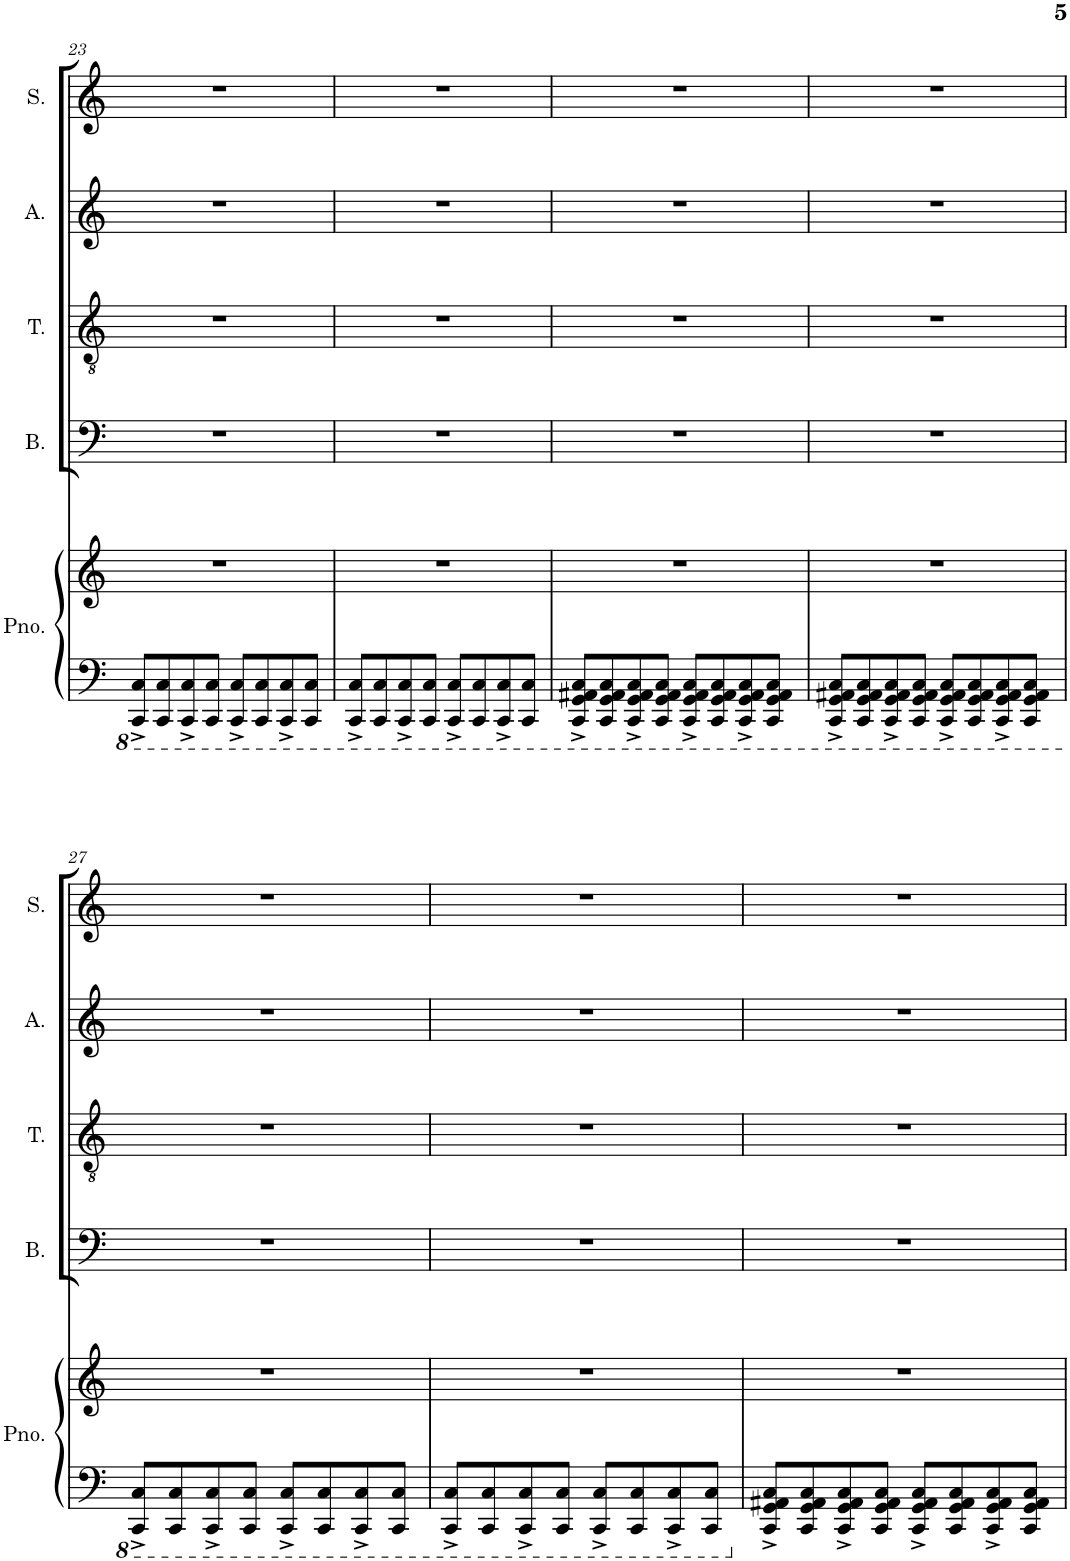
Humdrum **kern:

**kern	**kern	**kern	**kern	**kern	**kern
*part5	*part5	*part4	*part3	*part2	*part1
*staff6	*staff5	*staff4	*staff3	*staff2	*staff1
*I"Piano	*	*I"Bass	*I"Tenor	*I"Alto	*I"Soprano
*I'Pno.	*	*I'B.	*I'T.	*I'A.	*I'S.
!!LO:PB:g=z
*clefF4	*clefG2	*clefF4	*clefGv2	*clefG2	*clefG2
*k[]	*k[]	*k[]	*k[]	*k[]	*k[]
*M4/4	*M4/4	*M4/4	*M4/4	*M4/4	*M4/4
=23	=23	=23	=23	=23	=23
8CCC/^ 8CC/^L	1r	1r	1r	1r	1r
8CCC/ 8CC/	.	.	.	.	.
8CCC/^ 8CC/^	.	.	.	.	.
8CCC/ 8CC/J	.	.	.	.	.
8CCC/^ 8CC/^L	.	.	.	.	.
8CCC/ 8CC/	.	.	.	.	.
8CCC/^ 8CC/^	.	.	.	.	.
8CCC/ 8CC/J	.	.	.	.	.
=24	=24	=24	=24	=24	=24
8CCC/^ 8CC/^L	1r	1r	1r	1r	1r
8CCC/ 8CC/	.	.	.	.	.
8CCC/^ 8CC/^	.	.	.	.	.
8CCC/ 8CC/J	.	.	.	.	.
8CCC/^ 8CC/^L	.	.	.	.	.
8CCC/ 8CC/	.	.	.	.	.
8CCC/^ 8CC/^	.	.	.	.	.
8CCC/ 8CC/J	.	.	.	.	.
=25	=25	=25	=25	=25	=25
8CCC/^ 8GGG/^ 8AAA#X/^ 8CC/^L	1r	1r	1r	1r	1r
8CCC/ 8GGG/ 8AAA#/ 8CC/	.	.	.	.	.
8CCC/^ 8GGG/^ 8AAA#/^ 8CC/^	.	.	.	.	.
8CCC/ 8GGG/ 8AAA#/ 8CC/J	.	.	.	.	.
8CCC/^ 8GGG/^ 8AAA#/^ 8CC/^L	.	.	.	.	.
8CCC/ 8GGG/ 8AAA#/ 8CC/	.	.	.	.	.
8CCC/^ 8GGG/^ 8AAA#/^ 8CC/^	.	.	.	.	.
8CCC/ 8GGG/ 8AAA#/ 8CC/J	.	.	.	.	.
=26	=26	=26	=26	=26	=26
8CCC/^ 8GGG/^ 8AAA#X/^ 8CC/^L	1r	1r	1r	1r	1r
8CCC/ 8GGG/ 8AAA#/ 8CC/	.	.	.	.	.
8CCC/^ 8GGG/^ 8AAA#/^ 8CC/^	.	.	.	.	.
8CCC/ 8GGG/ 8AAA#/ 8CC/J	.	.	.	.	.
8CCC/^ 8GGG/^ 8AAA#/^ 8CC/^L	.	.	.	.	.
8CCC/ 8GGG/ 8AAA#/ 8CC/	.	.	.	.	.
8CCC/^ 8GGG/^ 8AAA#/^ 8CC/^	.	.	.	.	.
8CCC/ 8GGG/ 8AAA#/ 8CC/J	.	.	.	.	.
!!LO:LB:g=z
=27	=27	=27	=27	=27	=27
8CCC/^ 8CC/^L	1r	1r	1r	1r	1r
8CCC/ 8CC/	.	.	.	.	.
8CCC/^ 8CC/^	.	.	.	.	.
8CCC/ 8CC/J	.	.	.	.	.
8CCC/^ 8CC/^L	.	.	.	.	.
8CCC/ 8CC/	.	.	.	.	.
8CCC/^ 8CC/^	.	.	.	.	.
8CCC/ 8CC/J	.	.	.	.	.
=28	=28	=28	=28	=28	=28
8CCC/^ 8CC/^L	1r	1r	1r	1r	1r
8CCC/ 8CC/	.	.	.	.	.
8CCC/^ 8CC/^	.	.	.	.	.
8CCC/ 8CC/J	.	.	.	.	.
8CCC/^ 8CC/^L	.	.	.	.	.
8CCC/ 8CC/	.	.	.	.	.
8CCC/^ 8CC/^	.	.	.	.	.
8CCC/ 8CC/J	.	.	.	.	.
=29	=29	=29	=29	=29	=29
8CC/^ 8GG/^ 8AA#X/^ 8C/^L	1r	1r	1r	1r	1r
8CC/ 8GG/ 8AA#/ 8C/	.	.	.	.	.
8CC/^ 8GG/^ 8AA#/^ 8C/^	.	.	.	.	.
8CC/ 8GG/ 8AA#/ 8C/J	.	.	.	.	.
8CC/^ 8GG/^ 8AA#/^ 8C/^L	.	.	.	.	.
8CC/ 8GG/ 8AA#/ 8C/	.	.	.	.	.
8CC/^ 8GG/^ 8AA#/^ 8C/^	.	.	.	.	.
8CC/ 8GG/ 8AA#/ 8C/J	.	.	.	.	.
=	=	=	=	=	=
*-	*-	*-	*-	*-	*-
